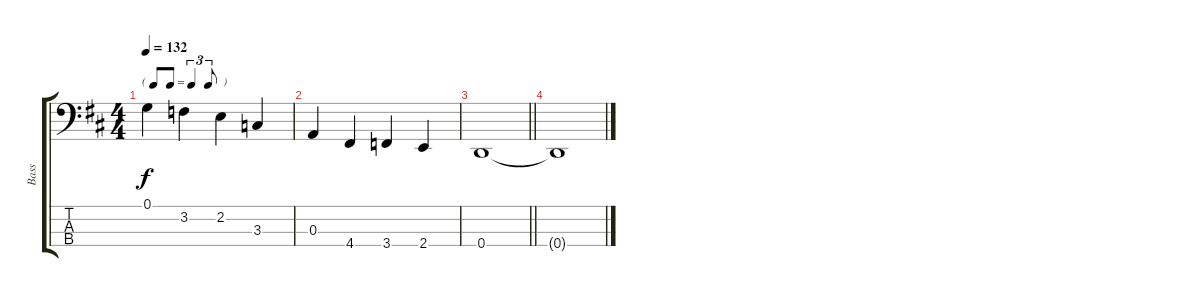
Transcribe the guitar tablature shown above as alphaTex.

\track ("Bass" "Bass") {instrument electricbassfinger}
\staff {score tabs}
\tuning (G2 D2 A1 D1) {hide}
\ts (4 4)
\tf triplet8th
\tempo 132
\clef f4
\ks d
0.1.4{dy f} 3.2.4 2.2.4 3.3.4 |
0.3.4 4.4.4 3.4.4 2.4.4 |
\barLineRight lightlight
0.4.1 |
0.4{t}.1
